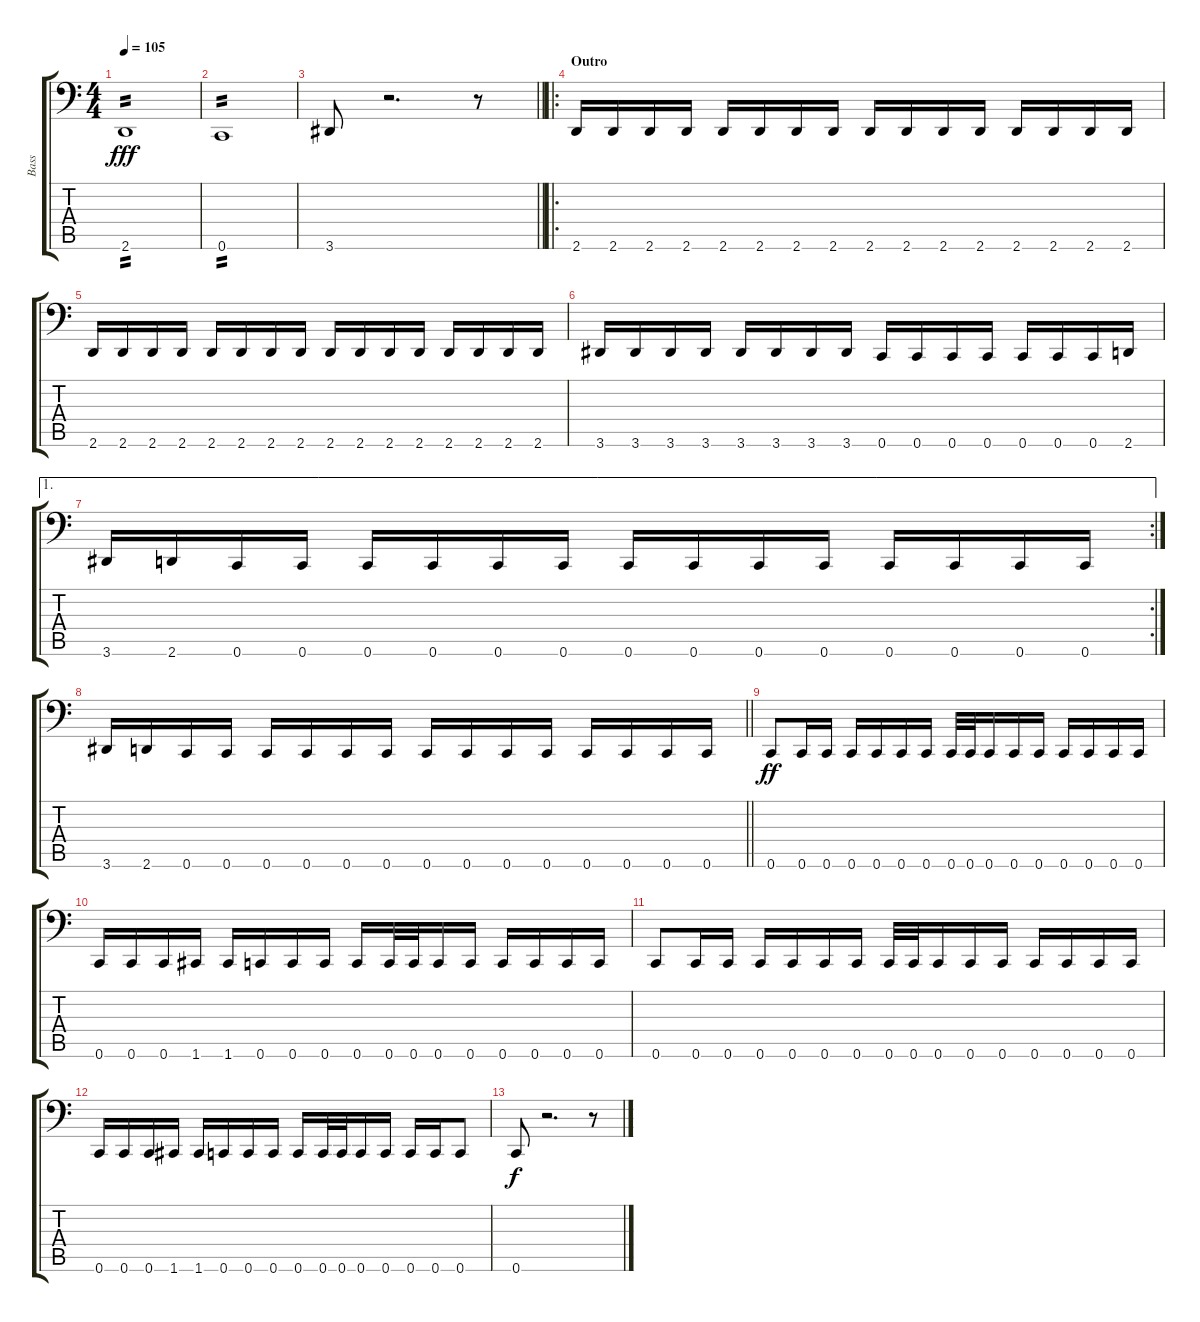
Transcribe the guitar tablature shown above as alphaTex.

\track ("Bass" "Bass") {instrument electricbasspick}
\staff {score tabs}
\tuning (C3 G2 Eb2 Bb1 F1 C1) {hide}
\ts (4 4)
\tempo 105
\clef f4
\ks c
2.6.1{tp 2 dy fff} |
0.6.1{tp 2} |
\barLineRight lightlight
3.6.8 r.2{d} r.8 |
\ro
\section ("" "Outro")
2.6.16 2.6.16 2.6.16 2.6.16 2.6.16 2.6.16 2.6.16 2.6.16 2.6.16 2.6.16 2.6.16 2.6.16 2.6.16 2.6.16 2.6.16 2.6.16 |
2.6.16 2.6.16 2.6.16 2.6.16 2.6.16 2.6.16 2.6.16 2.6.16 2.6.16 2.6.16 2.6.16 2.6.16 2.6.16 2.6.16 2.6.16 2.6.16 |
3.6.16 3.6.16 3.6.16 3.6.16 3.6.16 3.6.16 3.6.16 3.6.16 0.6.16 0.6.16 0.6.16 0.6.16 0.6.16 0.6.16 0.6.16 2.6.16 |
\ae 1
\rc 2
3.6.16 2.6.16 0.6.16 0.6.16 0.6.16 0.6.16 0.6.16 0.6.16 0.6.16 0.6.16 0.6.16 0.6.16 0.6.16 0.6.16 0.6.16 0.6.16 |
\barLineRight lightlight
3.6.16 2.6.16 0.6.16 0.6.16 0.6.16 0.6.16 0.6.16 0.6.16 0.6.16 0.6.16 0.6.16 0.6.16 0.6.16 0.6.16 0.6.16 0.6.16 |
\section ("" "")
0.6.8{dy ff} 0.6.16 0.6.16 0.6.16 0.6.16 0.6.16 0.6.16 0.6.32 0.6.32 0.6.16 0.6.16 0.6.16 0.6.16 0.6.16 0.6.16 0.6.16 |
0.6.16 0.6.16 0.6.16 1.6.16 1.6.16 0.6.16 0.6.16 0.6.16 0.6.16 0.6.32 0.6.32 0.6.16 0.6.16 0.6.16 0.6.16 0.6.16 0.6.16 |
0.6.8 0.6.16 0.6.16 0.6.16 0.6.16 0.6.16 0.6.16 0.6.32 0.6.32 0.6.16 0.6.16 0.6.16 0.6.16 0.6.16 0.6.16 0.6.16 |
0.6.16 0.6.16 0.6.16 1.6.16 1.6.16 0.6.16 0.6.16 0.6.16 0.6.16 0.6.32 0.6.32 0.6.16 0.6.16 0.6.16 0.6.16 0.6.8 |
0.6.8{dy f} r.2{d} r.8
